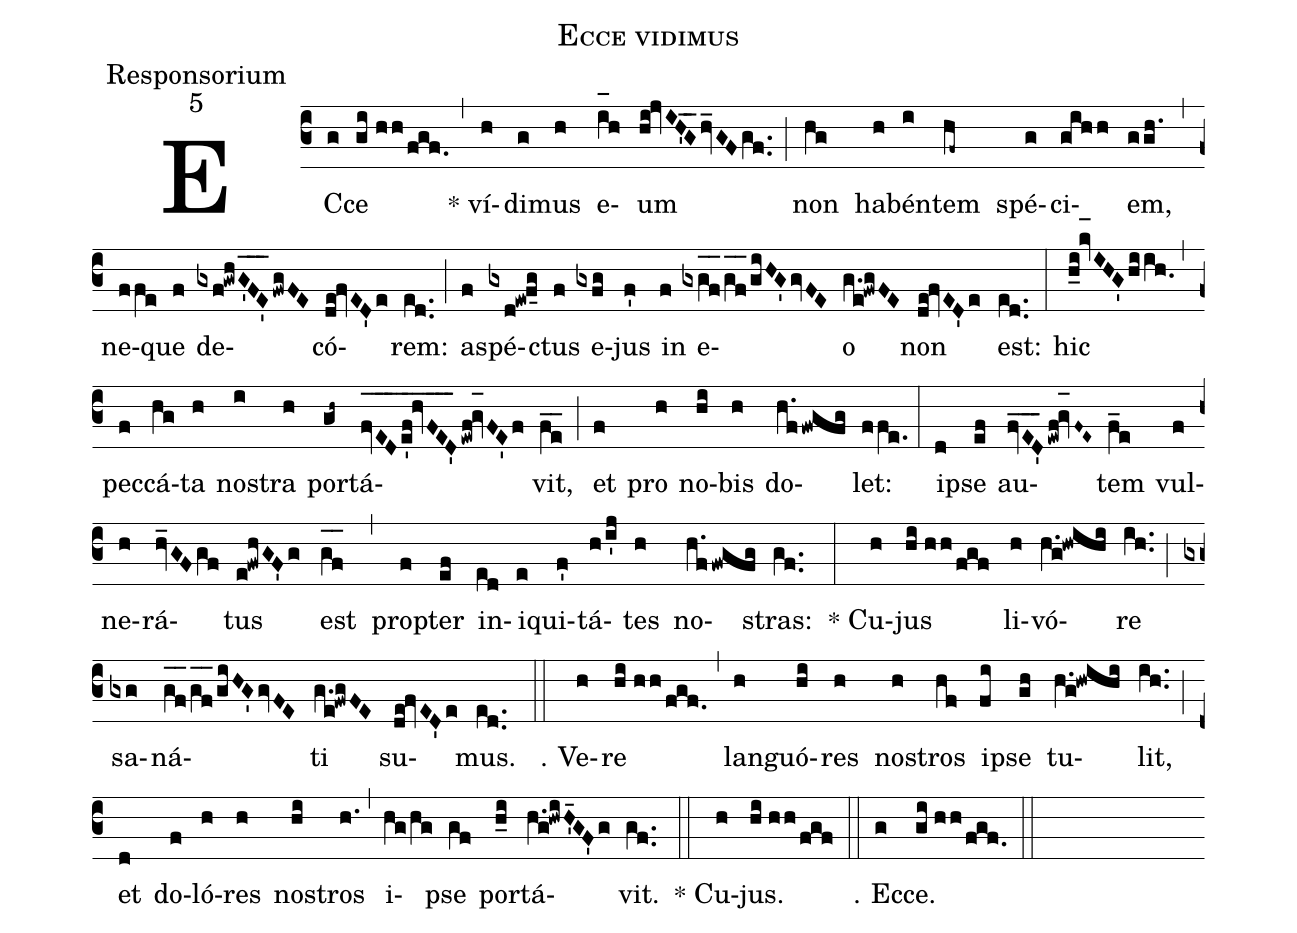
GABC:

name:Ecce vidimus ;
office-part:Responsorium;
mode:5;
%%
(c3) EC(g)ce(gi//hh/fgf.) (,) * ví(h)di(g)mus(h) e(i_[oh:h]h)um(hi!jvIH'_5G_2hv_GFgf..) (;) non(hg) ha(h)bén(i)tem(hf~) spé(g)ci(gihh)em,(ggh.) (,) ne(ffe)que(f) de(gxf!gwhG'_[oh:h]F_[oh:h]E'_[oh:h]fwgFE)có(de!fvED'e)rem:(ed..) (;) a(f)spé(gxd!ew!f_5g)ctus(f) e(gxfg)jus(f') <nlba>in(f) e(gxg_[oh:h]f_2[oh:h]/g_[oh:h]f_[oh:h]/giHG'gvFE)o</nlba>(g.e!fwgFE) non(de!fvED'e) est:(ed..) (:) hic(h_i!kv_[oh:h+1mm]IHG'hiih.0) (,) pec(f)cá(hg)ta(h) no(i)stra(h) por(gh~)tá(fv_E_D_e'f_!hv_F_E_D'_3ewf!gv_[oh:h]FE'f)vit,(fe__) (;) et(f) pro(h) no(hi)bis(h) do(h.ffwgfg)let:(ffe.) (:) i(d)pse(ef) au(fv_E_D'_3/!ewf!gv_[oh:h]F~E~)tem(f_e) vul(f)ne(h)rá(hv_GFgf)tus(e!fwhGF'g) est(g_[oh:h]f_[oh:h]) (,) pro(f)pter(ef) in(ed)i(e)qui(f')tá(h/i'j)tes(h) no(h.ffwgfg)stras:(gf..) (:) * Cu(h)jus(hi//hh/fgf) li(h)vó(h.g!hwihi)re(ih..) (;) sa(gxg)ná(g_[oh:h]f_2[oh:h]/g_[oh:h]f_[oh:h]/giHG'gvFE)ti(g.e!fwgFE) su(de!fvED'e)mus.(ed..) (::)
℣. Ve(h)re(hi//hh/fgf.) (,) lan(h)guó(hi)res(h) no(h)stros(hf) i(fi)pse(gh) tu(h.g!hwihi)lit,(ih..) (;) et(d) do(f)ló(h)res(h) no(hi)stros(h.) (,) i(hg/hg)pse(gf) por(h_i)tá(h.g!hwiH'_4GF'g)vit.(gf..) (::) * Cu(h)jus.(hi//hh/fgf) (::) ℟. Ec(g)ce.(gi//hh/fgf.) (::)
